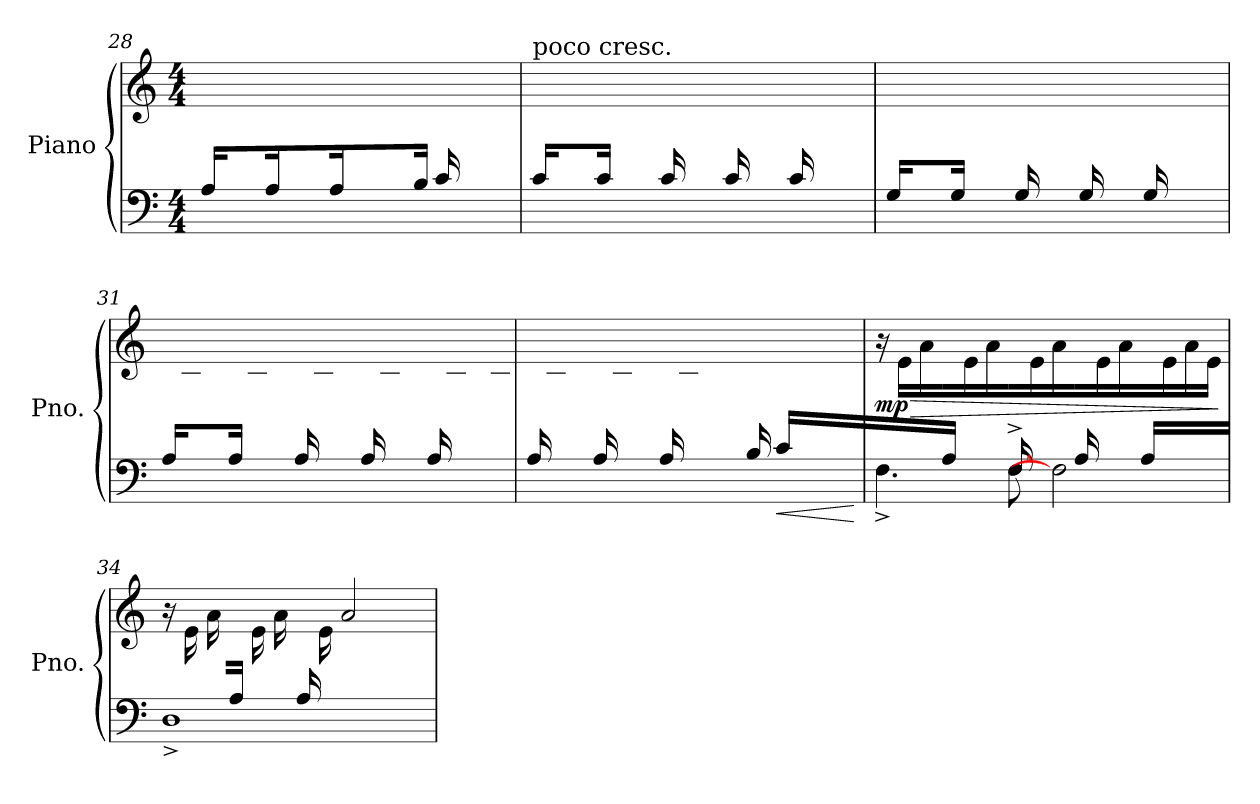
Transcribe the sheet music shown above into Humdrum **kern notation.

**kern	**kern	**dynam
*part1	*part1	*part1
*staff2	*staff1	*staff1/2
*I"Piano	*	*
*I'Pno.	*	*
*clefF4	*clefG2	*
*k[]	*k[]	*
*M4/4	*M4/4	*
=28	=28	=28
*^	*	*
16A/LL	1ryy	16ryy	.
8ryy	.	16e\	.
.	.	16a\	.
16A/JJ	.	16ryy	.
8ryy	.	16e\LL	.
.	.	16a\	.
16A/	.	16ryy	.
4ryy	.	16e\JJ	.
.	.	8.a\L	.
16B/Jk	.	8ryy	.
16c/LL	.	.	.
8.ryy	.	16e\	.
.	.	16g\	.
.	.	16b\JJ	.
=29	=29	=29	=29
!	!	!LO:TX:a:t=poco cresc.	!
16c/LL	1ryy	16ryy	.
8ryy	.	16e\	.
.	.	16cc\	.
16c/JJ	.	16ryy	.
8ryy	.	16e\LL	.
.	.	16cc\	.
16c/	.	16ryy	.
8ryy	.	16e\JJ	.
.	.	16cc\LL	.
16c/	.	16ryy	.
8ryy	.	16e\	.
.	.	16cc\JJ	.
16c/LL	.	16ryy	.
8.ryy	.	16e\	.
.	.	16cc\	.
.	.	16e\JJ	.
!!LO:LB:g=z
=30	=30	=30	=30
16G/LL	1ryy	16ryy	.
8ryy	.	16d\	.
.	.	16b\	.
16G/JJ	.	16ryy	.
8ryy	.	16d\LL	.
.	.	16b\	.
16G/	.	16ryy	.
8ryy	.	16d\JJ	.
.	.	16b\LL	.
16G/	.	16ryy	.
8ryy	.	16d\	.
.	.	16b\JJ	.
16G/LL	.	16ryy	.
8.ryy	.	16d\	.
.	.	16b\	.
.	.	16d\JJ	.
=31	=31	=31	=31
16A/LL	1ryy	16ryy	.
8ryy	.	16c\	.
.	.	16a\	.
16A/JJ	.	16ryy	.
8ryy	.	16c\LL	.
.	.	16a\	.
16A/	.	16ryy	.
8ryy	.	16c\JJ	.
.	.	16a\LL	.
16A/	.	16ryy	.
8ryy	.	16c\	.
.	.	16a\JJ	.
16A/LL	.	16ryy	.
8.ryy	.	16c\	.
.	.	16a\	.
.	.	16c\JJ	.
=32	=32	=32	=32
16A/LL	1ryy	16ryy	.
8ryy	.	16c\	.
.	.	16a\	.
16A/JJ	.	16ryy	.
8ryy	.	16c\LL	.
.	.	16a\	.
16A/	.	16ryy	.
4ryy	.	16c\JJ	.
.	.	8.a\L	.
16B/Jk	.	8ryy	.
!	!	!	!LO:HP:b=2
16c/LL	.	.	<
8.ryy	.	16e\	.
.	.	16g\	.
.	.	16b\JJ	.
*v	*v	*	*
.	.	[
!!LO:PB:g=z
=33	=33	=33
*^	*	*
!	!	!	!LO:HP:b
!	!	!	!LO:DY:n=1:b
8.ryy	4.F^\	16r	> mp
.	.	16e\LL	.
.	.	16a\	.
16A/JJ	.	16ryy	.
8ryy	.	16e\LL	.
.	.	16a\	.
[16F^/	8F\	16ryy	.
8ryy	.	16e\JJ	.
.	2F\]	16a\LL	.
16A/	.	16ryy	.
8ryy	.	16e\	.
.	.	16a\JJ	.
16A/LL	.	16ryy	.
8.ryy	.	16e\	.
.	.	16a\	.
.	.	16e\JJ	.
*v	*v	*	*
.	.	]
=34	=34	=34
*^	*	*
8.ryy	1D^	16r	.
.	.	16e\LL	.
.	.	16a\	.
16A/JJ	.	16ryy	.
8ryy	.	16e\LL	.
.	.	16a\	.
16A/	.	16ryy	.
2ryy	.	16e\JJ	.
.	.	2a/	.
16ryy	.	.	.
*v	*v	*	*
=	=	=
*-	*-	*-
